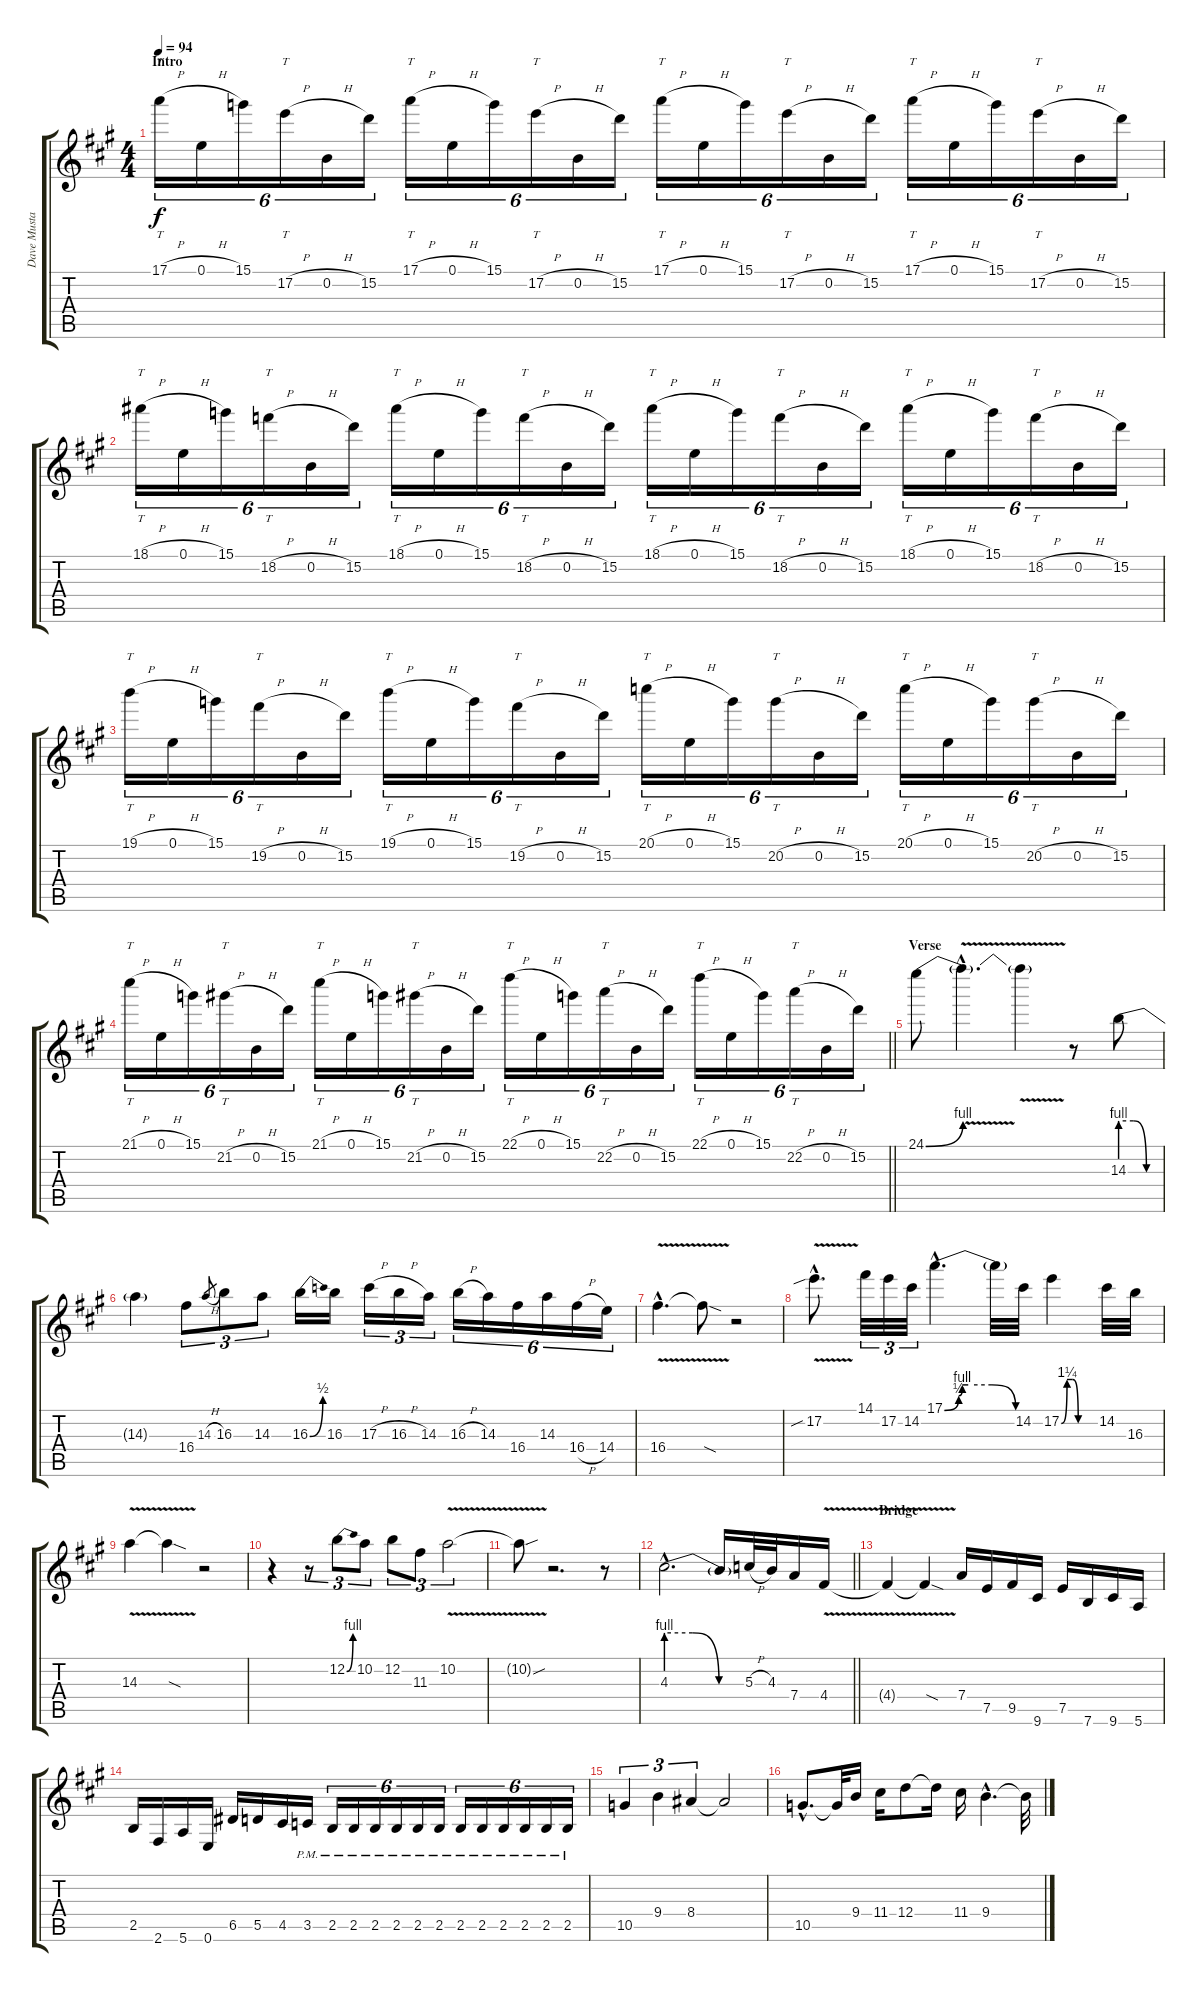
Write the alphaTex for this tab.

\track ("Dave Mustaine" "Dave Musta") {instrument distortionguitar}
\staff {score tabs}
\tuning (E4 B3 G3 D3 A2 E2) {hide}
\ts (4 4)
\section ("" "Intro")
\tempo 94
\clef g2
\ks a
17.1{h}.16{tt tu (6 4) dy f instrument distortionguitar} 0.1{h}.16{tu (6 4)} 15.1.16{tu (6 4)} 17.2{h}.16{tt tu (6 4)} 0.2{h}.16{tu (6 4)} 15.2.16{tu (6 4)} 17.1{h}.16{tt tu (6 4)} 0.1{h}.16{tu (6 4)} 15.1.16{tu (6 4)} 17.2{h}.16{tt tu (6 4)} 0.2{h}.16{tu (6 4)} 15.2.16{tu (6 4)} 17.1{h}.16{tt tu (6 4)} 0.1{h}.16{tu (6 4)} 15.1.16{tu (6 4)} 17.2{h}.16{tt tu (6 4)} 0.2{h}.16{tu (6 4)} 15.2.16{tu (6 4)} 17.1{h}.16{tt tu (6 4)} 0.1{h}.16{tu (6 4)} 15.1.16{tu (6 4)} 17.2{h}.16{tt tu (6 4)} 0.2{h}.16{tu (6 4)} 15.2.16{tu (6 4)} |
18.1{h}.16{tt tu (6 4)} 0.1{h}.16{tu (6 4)} 15.1.16{tu (6 4)} 18.2{h}.16{tt tu (6 4)} 0.2{h}.16{tu (6 4)} 15.2.16{tu (6 4)} 18.1{h}.16{tt tu (6 4)} 0.1{h}.16{tu (6 4)} 15.1.16{tu (6 4)} 18.2{h}.16{tt tu (6 4)} 0.2{h}.16{tu (6 4)} 15.2.16{tu (6 4)} 18.1{h}.16{tt tu (6 4)} 0.1{h}.16{tu (6 4)} 15.1.16{tu (6 4)} 18.2{h}.16{tt tu (6 4)} 0.2{h}.16{tu (6 4)} 15.2.16{tu (6 4)} 18.1{h}.16{tt tu (6 4)} 0.1{h}.16{tu (6 4)} 15.1.16{tu (6 4)} 18.2{h}.16{tt tu (6 4)} 0.2{h}.16{tu (6 4)} 15.2.16{tu (6 4)} |
19.1{h}.16{tt tu (6 4)} 0.1{h}.16{tu (6 4)} 15.1.16{tu (6 4)} 19.2{h}.16{tt tu (6 4)} 0.2{h}.16{tu (6 4)} 15.2.16{tu (6 4)} 19.1{h}.16{tt tu (6 4)} 0.1{h}.16{tu (6 4)} 15.1.16{tu (6 4)} 19.2{h}.16{tt tu (6 4)} 0.2{h}.16{tu (6 4)} 15.2.16{tu (6 4)} 20.1{h}.16{tt tu (6 4)} 0.1{h}.16{tu (6 4)} 15.1.16{tu (6 4)} 20.2{h}.16{tt tu (6 4)} 0.2{h}.16{tu (6 4)} 15.2.16{tu (6 4)} 20.1{h}.16{tt tu (6 4)} 0.1{h}.16{tu (6 4)} 15.1.16{tu (6 4)} 20.2{h}.16{tt tu (6 4)} 0.2{h}.16{tu (6 4)} 15.2.16{tu (6 4)} |
\barLineRight lightlight
21.1{h}.16{tt tu (6 4)} 0.1{h}.16{tu (6 4)} 15.1.16{tu (6 4)} 21.2{h}.16{tt tu (6 4)} 0.2{h}.16{tu (6 4)} 15.2.16{tu (6 4)} 21.1{h}.16{tt tu (6 4)} 0.1{h}.16{tu (6 4)} 15.1.16{tu (6 4)} 21.2{h}.16{tt tu (6 4)} 0.2{h}.16{tu (6 4)} 15.2.16{tu (6 4)} 22.1{h}.16{tt tu (6 4)} 0.1{h}.16{tu (6 4)} 15.1.16{tu (6 4)} 22.2{h}.16{tt tu (6 4)} 0.2{h}.16{tu (6 4)} 15.2.16{tu (6 4)} 22.1{h}.16{tt tu (6 4)} 0.1{h}.16{tu (6 4)} 15.1.16{tu (6 4)} 22.2{h}.16{tt tu (6 4)} 0.2{h}.16{tu (6 4)} 15.2.16{tu (6 4)} |
\section ("" "Verse")
24.1{be (bend 0 0 60 4)}.8 24.1{v hac t}.4{d} 24.1{v t}.4 r.8 14.3{be (custom 0 4 20 4 40 0 60 0)}.8 |
14.3{t}.4 16.4.8{tu (3 2)} 14.3{h}.8{gr} 16.3.8{tu (3 2)} 14.3.8{tu (3 2)} 16.3{be (bend 0 0 60 2)}.16 16.3.16 17.3{h}.16{tu (3 2)} 16.3{h}.16{tu (3 2)} 14.3.16{tu (3 2)} 16.3{h}.16{tu (6 4)} 14.3.16{tu (6 4)} 16.4.16{tu (6 4)} 14.3.16{tu (6 4)} 16.4{h}.16{tu (6 4)} 14.4.16{tu (6 4)} |
16.4{v hac}.4{d} 16.4{sod t}.8 r.2 |
17.2{v sib hac}.8{d} 14.1.32{tu (3 2)} 17.2.32{tu (3 2)} 14.2.32{tu (3 2)} 17.1{be (custom 0 0 12 2 15 4 20 4 40 4 60 0) hac}.4{d} 17.1{t}.32 14.2.32 17.2{be (custom 0 0 10 5 20 5 30 0 60 0)}.4 14.2.32 16.3.32 |
14.3{v}.4 14.3{sod t}.4 r.2 |
r.4 r.8{tu (3 2)} 12.2{be (bend 0 0 60 4)}.8{tu (3 2)} 10.2.8{tu (3 2)} 12.2.8{tu (3 2)} 11.3.8{tu (3 2)} 10.2{v}.2{tu (3 2)} |
10.2{sou t}.8 r.2{d} r.8 |
\barLineRight lightlight
4.3{be (custom 0 4 20 4 40 0 60 0) hac}.2{d} 4.3{t}.16 5.3{h}.32 4.3.32 7.4.16 4.4{v}.16 |
\section ("" "Bridge")
4.4{v t}.4 4.4{sod t}.4 7.4.16 7.5.16 9.5.16 9.6.16 7.5.16 7.6.16 9.6.16 5.6.16 |
2.5.16 2.6.16 5.6.16 0.6.16 6.5.16 5.5.16 4.5.16 3.5{pm}.16 2.5{pm}.16{tu (6 4)} 2.5{pm}.16{tu (6 4)} 2.5{pm}.16{tu (6 4)} 2.5{pm}.16{tu (6 4)} 2.5{pm}.16{tu (6 4)} 2.5{pm}.16{tu (6 4)} 2.5{pm}.16{tu (6 4)} 2.5{pm}.16{tu (6 4)} 2.5{pm}.16{tu (6 4)} 2.5{pm}.16{tu (6 4)} 2.5{pm}.16{tu (6 4)} 2.5{pm}.16{tu (6 4)} |
10.5.4{tu (3 2)} 9.4.4{tu (3 2)} 8.4.4{tu (3 2)} 8.4{t}.2 |
10.5{hac}.8{d} 10.5{t}.32 9.4.16 11.4.16 12.4.8 12.4{t}.16 11.4.16 9.4{hac}.4{d} 9.4{t}.32
